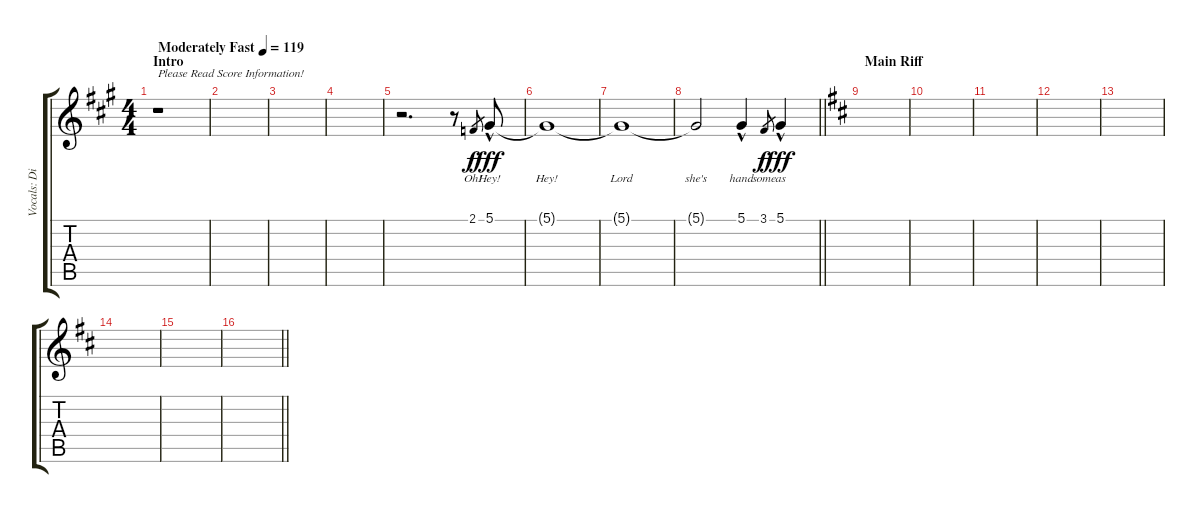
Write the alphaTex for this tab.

\track ("Vocals: Dio" "Vocals: Di") {instrument lead2sawtooth}
\staff {score tabs}
\tuning (Eb4 Bb3 Gb3 Db3 Ab2 Eb2) {hide}
\ts (4 4)
\section ("" "Intro")
\tempo (119 "Moderately Fast")
\clef g2
\ks a
r.1{txt "Please Read Score Information!" dy f instrument lead2sawtooth} |
|
|
|
r.2{d} r.8 2.1.8{lyrics (0 "Oh!") lyrics (1 "") lyrics (2 "") lyrics (3 "") lyrics (4 "") gr} 5.1{hac}.8{lyrics (0 "Hey!") lyrics (1 "") lyrics (2 "") lyrics (3 "") lyrics (4 "") dy fff} |
5.1{t}.1{lyrics (0 "Hey!") lyrics (1 "") lyrics (2 "") lyrics (3 "") lyrics (4 "")} |
5.1{t}.1{lyrics (0 "Lord") lyrics (1 "") lyrics (2 "") lyrics (3 "") lyrics (4 "")} |
\barLineRight lightlight
5.1{t}.2{lyrics (0 "she's") lyrics (1 "") lyrics (2 "") lyrics (3 "") lyrics (4 "")} 5.1{hac}.4{lyrics (0 "hand") lyrics (1 "") lyrics (2 "") lyrics (3 "") lyrics (4 "")} 3.1.8{lyrics (0 "some") lyrics (1 "") lyrics (2 "") lyrics (3 "") lyrics (4 "") gr dy f} 5.1{hac}.4{lyrics (0 "as") lyrics (1 "") lyrics (2 "") lyrics (3 "") lyrics (4 "") dy fff} |
\section ("" "Main Riff")
\ks d
|
|
|
|
|
|
|
\barLineRight lightlight
